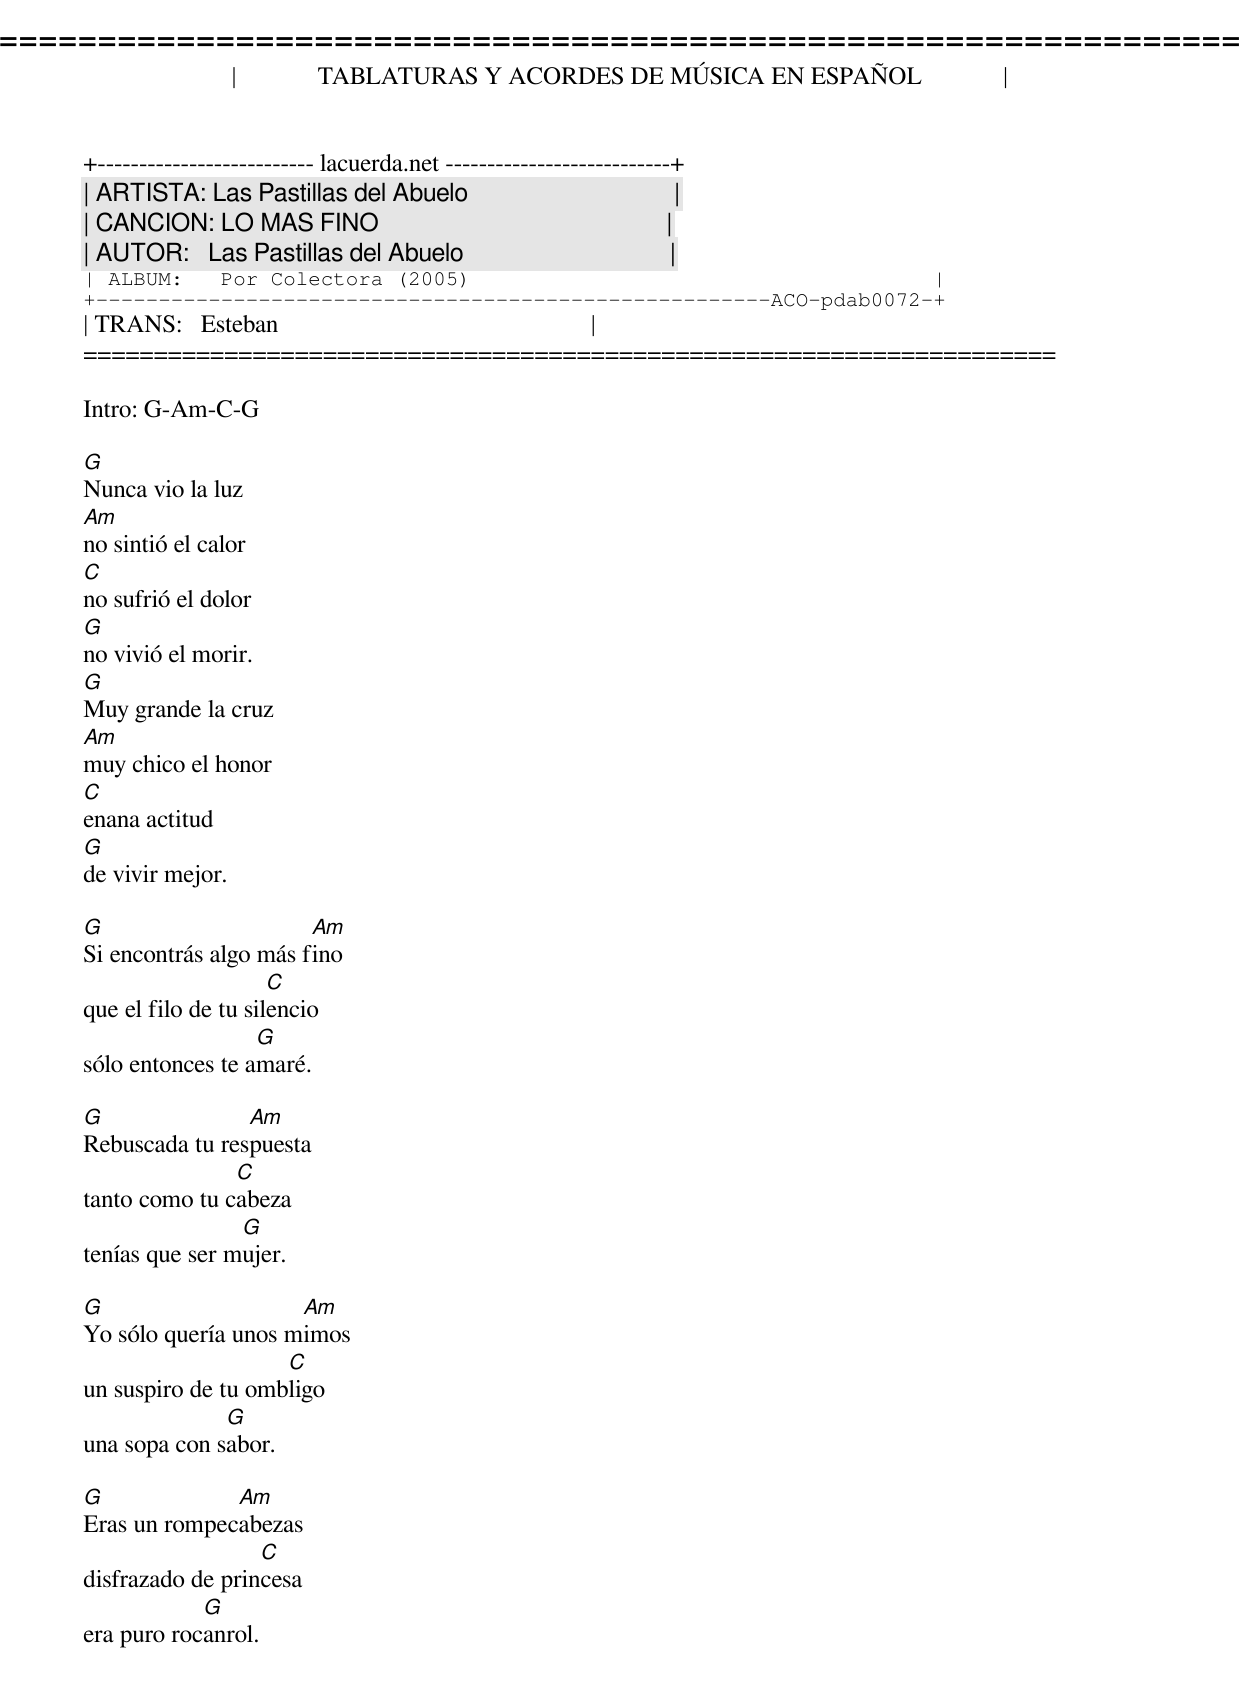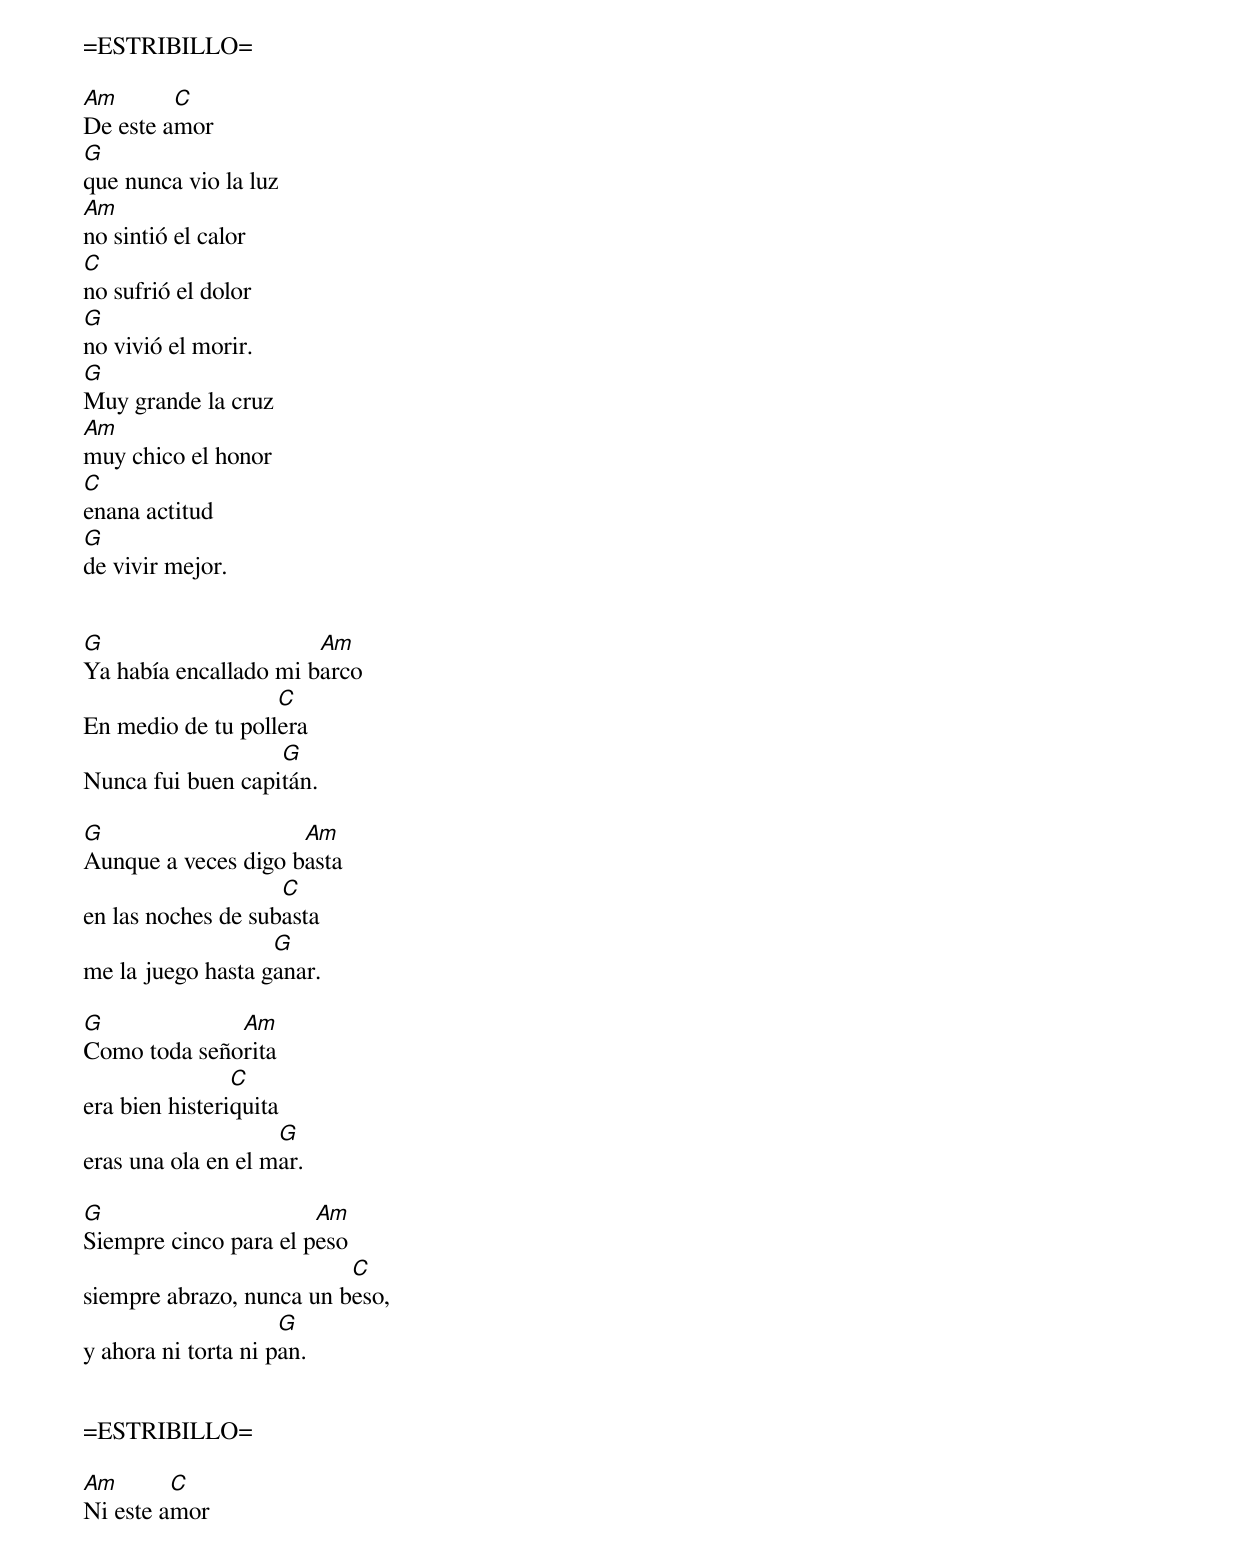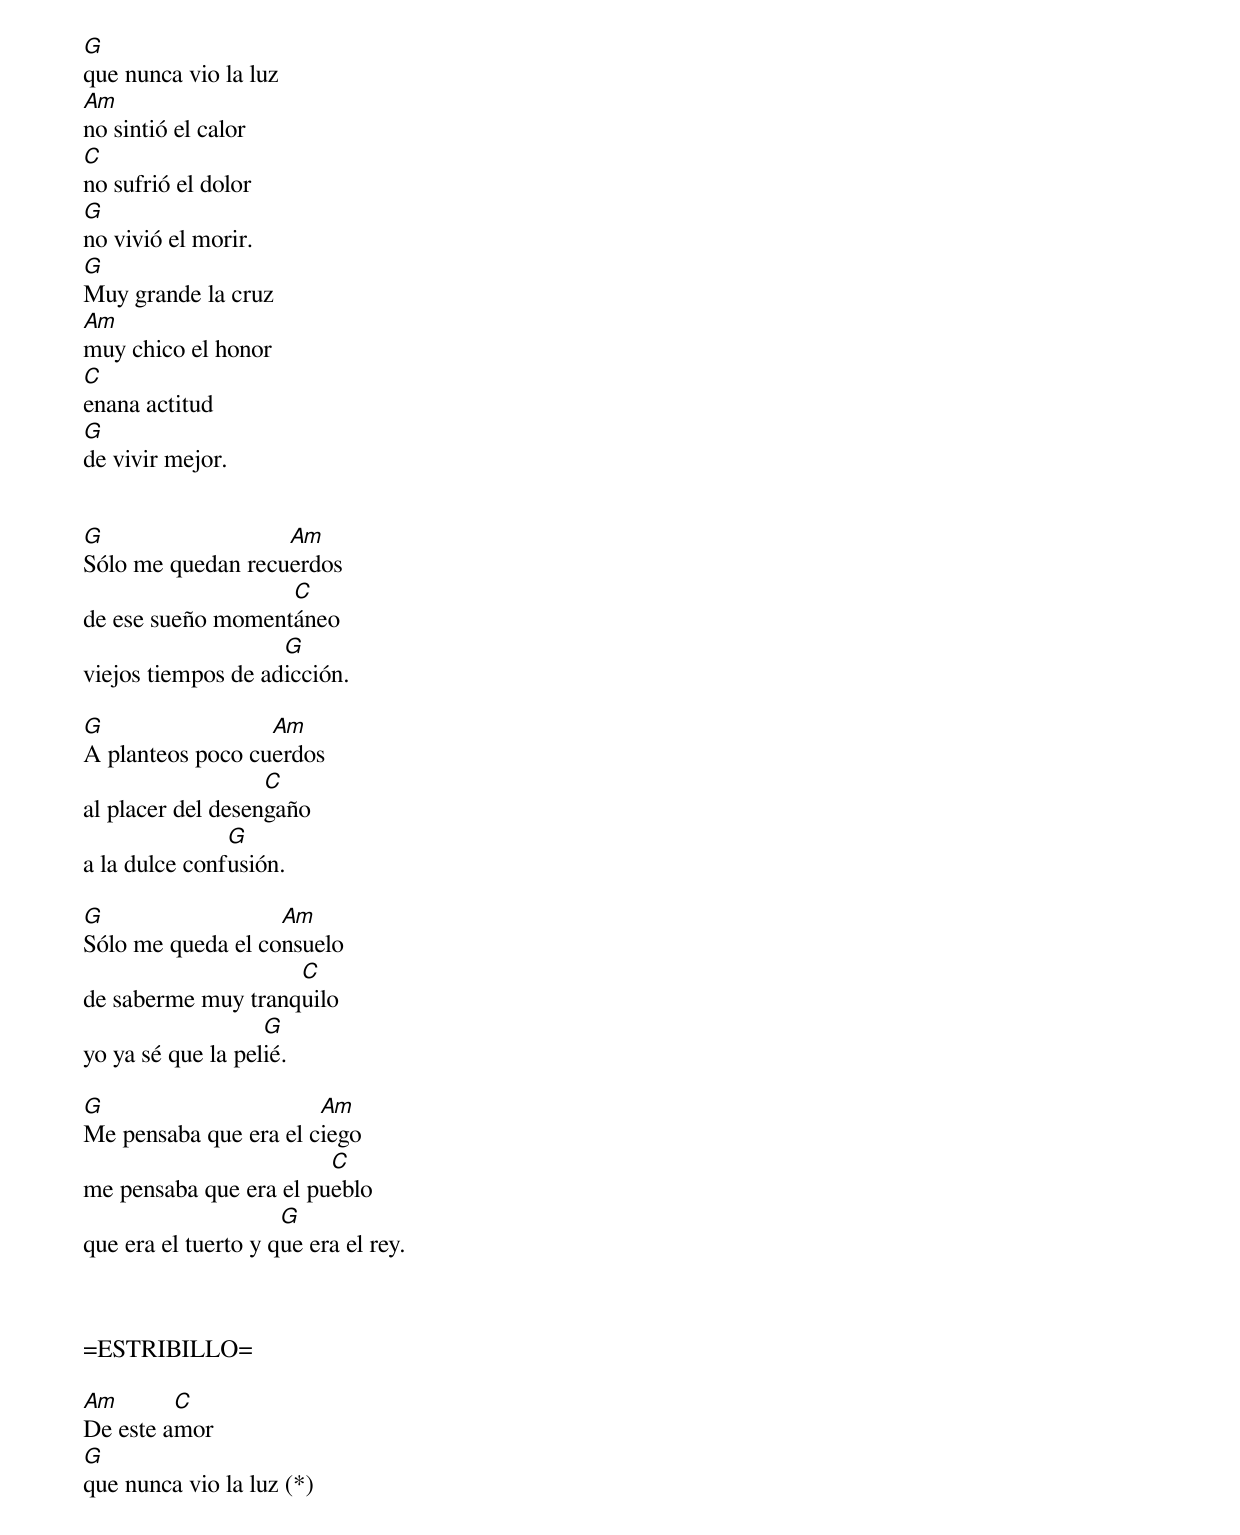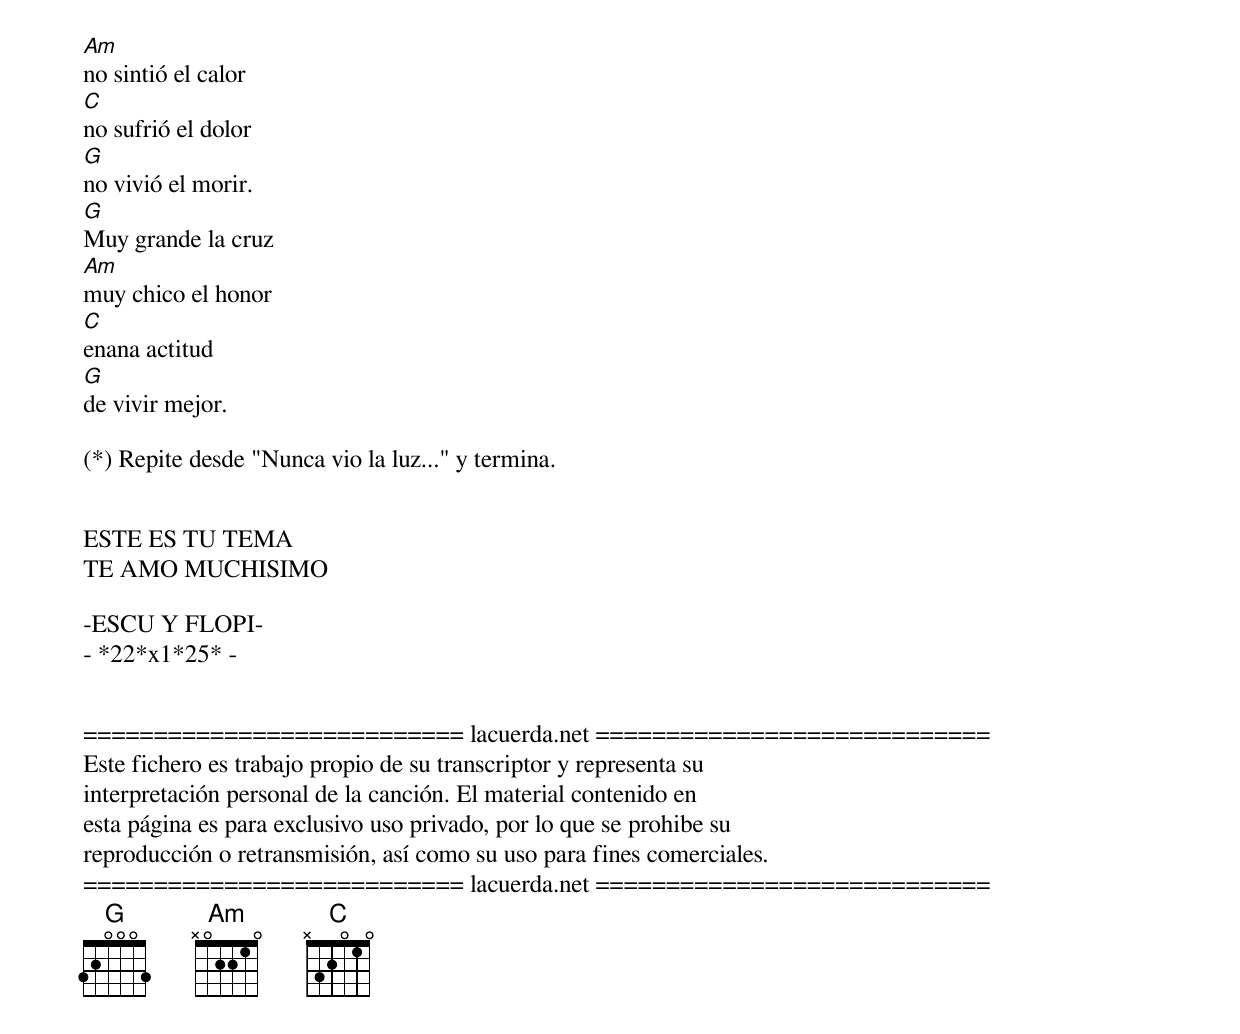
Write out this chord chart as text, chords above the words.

=====================================================================
|             TABLATURAS Y ACORDES DE MÚSICA EN ESPAÑOL             |
+-------------------------- lacuerda.net ---------------------------+
| ARTISTA: Las Pastillas del Abuelo                                 |
| CANCION: LO MAS FINO                                              |
| AUTOR:   Las Pastillas del Abuelo                                 |
| ALBUM:   Por Colectora (2005)                                     |
+------------------------------------------------------ACO-pdab0072-+
| TRANS:   Esteban                                                  |
=====================================================================

Intro: G-Am-C-G

G
Nunca vio la luz
Am
no sintió el calor
C
no sufrió el dolor
G
no vivió el morir.
G
Muy grande la cruz
Am
muy chico el honor
C
enana actitud
G
de vivir mejor.

G                      Am
Si encontrás algo más fino
                     C
que el filo de tu silencio
                  G
sólo entonces te amaré.

G               Am
Rebuscada tu respuesta
               C
tanto como tu cabeza
                G
tenías que ser mujer.

G                    Am
Yo sólo quería unos mimos
                    C
un suspiro de tu ombligo
              G
una sopa con sabor.

G             Am
Eras un rompecabezas
                  C
disfrazado de princesa
            G
era puro rocanrol.


=ESTRIBILLO=

Am       C
De este amor
G
que nunca vio la luz
Am
no sintió el calor
C
no sufrió el dolor
G
no vivió el morir.
G
Muy grande la cruz
Am
muy chico el honor
C
enana actitud
G
de vivir mejor.


G                      Am
Ya había encallado mi barco
                   C
En medio de tu pollera
                   G
Nunca fui buen capitán.

G                    Am
Aunque a veces digo basta
                    C
en las noches de subasta
                   G
me la juego hasta ganar.

G             Am
Como toda señorita
                C
era bien histeriquita
                    G
eras una ola en el mar.

G                      Am
Siempre cinco para el peso
                          C
siempre abrazo, nunca un beso,
                     G
y ahora ni torta ni pan.


=ESTRIBILLO=

Am       C
Ni este amor
G
que nunca vio la luz
Am
no sintió el calor
C
no sufrió el dolor
G
no vivió el morir.
G
Muy grande la cruz
Am
muy chico el honor
C
enana actitud
G
de vivir mejor.


G                  Am
Sólo me quedan recuerdos
                   C
de ese sueño momentáneo
                    G
viejos tiempos de adicción.

G                 Am
A planteos poco cuerdos
                   C
al placer del desengaño
               G
a la dulce confusión.

G                  Am
Sólo me queda el consuelo
                    C
de saberme muy tranquilo
                   G
yo ya sé que la pelié.

G                      Am
Me pensaba que era el ciego
                        C
me pensaba que era el pueblo
                     G
que era el tuerto y que era el rey.



=ESTRIBILLO=

Am       C
De este amor
G
que nunca vio la luz (*)
Am
no sintió el calor
C
no sufrió el dolor
G
no vivió el morir.
G
Muy grande la cruz
Am
muy chico el honor
C
enana actitud
G
de vivir mejor.

(*) Repite desde "Nunca vio la luz..." y termina.


ESTE ES TU TEMA
TE AMO MUCHISIMO

-ESCU Y FLOPI-
- *22*x1*25* -


=========================== lacuerda.net ============================
Este fichero es trabajo propio de su transcriptor y representa su
interpretación personal de la canción. El material contenido en
esta página es para exclusivo uso privado, por lo que se prohibe su
reproducción o retransmisión, así como su uso para fines comerciales.
=========================== lacuerda.net ============================
